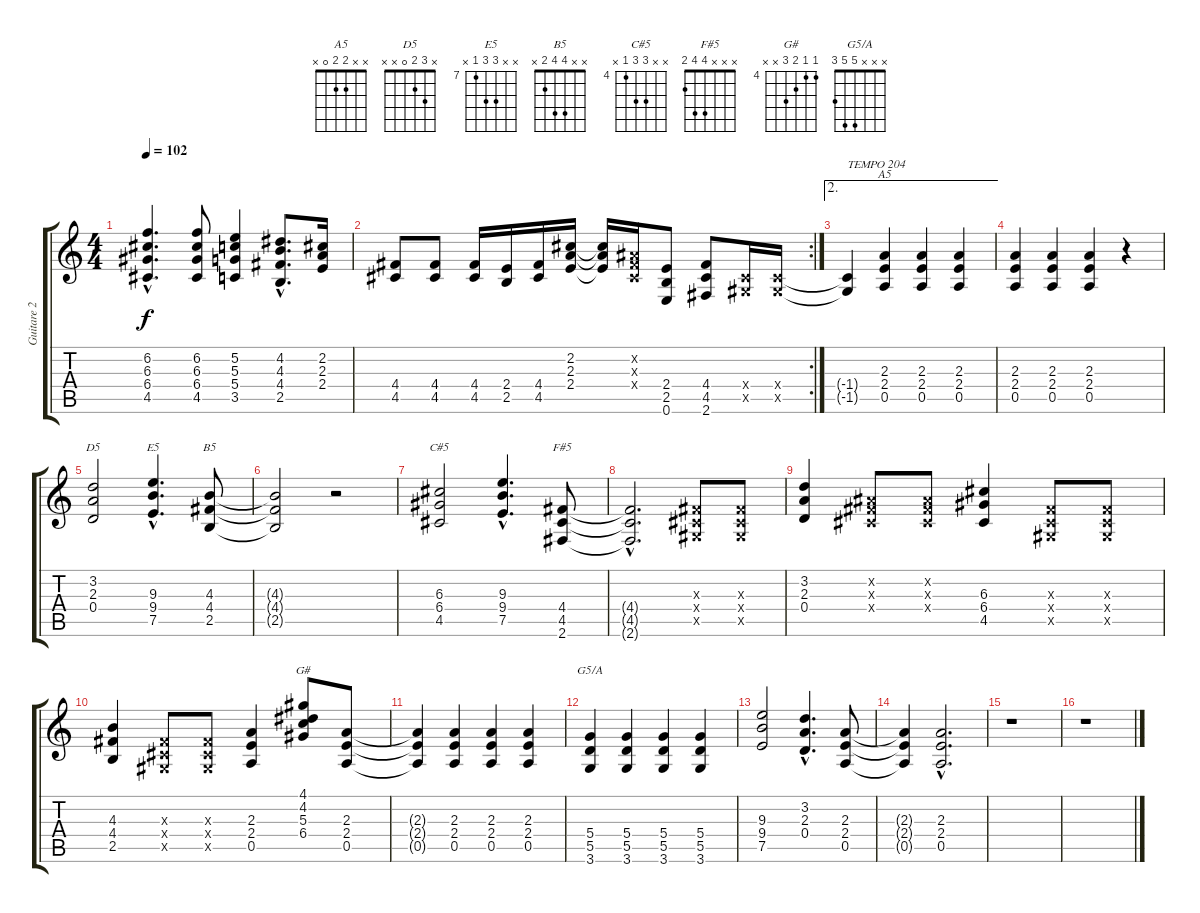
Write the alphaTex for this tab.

\track ("Guitare 2" "Guitare 2") {instrument overdrivenguitar}
\staff {score tabs}
\tuning (E4 B3 G3 D3 A2 E2) {hide}
\chord ("A5" x x 2 2 0 x)
\chord ("D5" x 3 2 0 x x)
\chord ("E5" x x 9 9 7 x) {firstfret 7}
\chord ("B5" x x 4 4 2 x)
\chord ("C#5" x x 6 6 4 x) {firstfret 4}
\chord ("F#5" x x x 4 4 2)
\chord ("G#" 4 4 5 6 x x) {firstfret 4}
\chord ("G5/A" x x x 5 5 3)
\ts (4 4)
\tempo 102
\clef g2
\ks c
(6.2{hac} 6.3{hac} 6.4{hac} 4.5{hac}).4{d dy f} (6.2 6.3 6.4 4.5).8 (5.2 5.3 5.4 3.5).4 (4.2{hac} 4.3{hac} 4.4{hac} 2.5{hac}).8{d} (2.2 2.3 2.4).16 |
\rc 2
(4.4 4.5).8 (4.4 4.5).8 (4.4 4.5).16 (2.4 2.5).16 (4.4 4.5).16 (2.2 2.3 2.4).16 (2.2{t} 2.3{t} 2.4{t}).16 (-1.2{x} -1.3{x} -1.4{x}).16 (2.4 2.5 0.6).8 (4.4 4.5 2.6).8 (-1.4{x} -1.5{x}).16 (-1.4{x} -1.5{x}).16 |
\ae 2
(-1.4{t} -1.5{t}).4{txt "TEMPO 204"} (2.3 2.4 0.5).4{ch "A5"} (2.3 2.4 0.5).4 (2.3 2.4 0.5).4 |
(2.3 2.4 0.5).4 (2.3 2.4 0.5).4 (2.3 2.4 0.5).4 r.4 |
(3.2 2.3 0.4).2{ch "D5"} (9.3{hac} 9.4{hac} 7.5{hac}).4{d ch "E5"} (4.3 4.4 2.5).8{ch "B5"} |
(4.3{t} 4.4{t} 2.5{t}).2 r.2 |
(6.3 6.4 4.5).2{ch "C#5"} (9.3{hac} 9.4{hac} 7.5{hac}).4{d} (4.4 4.5 2.6).8{ch "F#5"} |
(4.4{hac t} 4.5{hac t} 2.6{hac t}).2{d} (-1.3{x} -1.4{x} -1.5{x}).8 (-1.3{x} -1.4{x} -1.5{x}).8 |
(3.2 2.3 0.4).4 (-1.2{x} -1.3{x} -1.4{x}).8 (-1.2{x} -1.3{x} -1.4{x}).8 (6.3 6.4 4.5).4 (-1.3{x} -1.4{x} -1.5{x}).8 (-1.3{x} -1.4{x} -1.5{x}).8 |
(4.3 4.4 2.5).4 (-1.3{x} -1.4{x} -1.5{x}).8 (-1.3{x} -1.4{x} -1.5{x}).8 (2.3 2.4 0.5).4 (4.1 4.2 5.3 6.4).8{ch "G#"} (2.3 2.4 0.5).8 |
(2.3{t} 2.4{t} 0.5{t}).4 (2.3 2.4 0.5).4 (2.3 2.4 0.5).4 (2.3 2.4 0.5).4 |
(5.4 5.5 3.6).4{ch "G5/A"} (5.4 5.5 3.6).4 (5.4 5.5 3.6).4 (5.4 5.5 3.6).4 |
(9.3 9.4 7.5).2 (3.2{hac} 2.3{hac} 0.4{hac}).4{d} (2.3 2.4 0.5).8 |
(2.3{t} 2.4{t} 0.5{t}).4 (2.3{hac} 2.4{hac} 0.5{hac}).2{d} |
r.1 |
r.1
